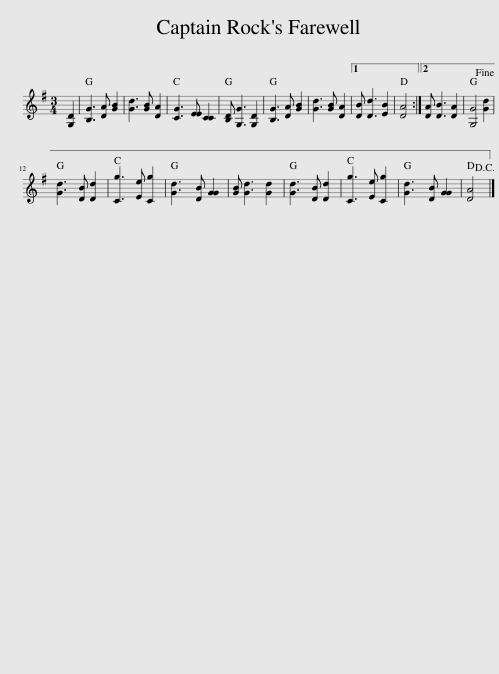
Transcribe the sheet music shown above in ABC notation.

X:1
L:1/8
M:3/4
I:linebreak $
K:G
V:1 treble
V:1
 [G,D]2 | [B,G]3 [DA] [GB]2 | [Gd]3 [GB] [DA]2 | [CG]3 [EE] [CC]2 | [B,D] [G,G]3 [G,D]2 | %5
 [B,G]3 [DA] [GB]2 | [Gd]3 [GB] [DA]2 |1 [DB] [Dd]3 [EB]2 | [DA]4 :|2 [DA] [DB]3 [DA]2 | %10
 [G,G]4 [Gd]2!fine! |$ [Gd]3 [DB] [Dd]2 | [Cg]3 [Ee] [Cg]2 | [Gd]3 [DB] [GG]2 | [GB] [Gd]3 [Gd]2 | %15
 [Gd]3 [DB] [Dd]2 | [Cg]3 [Ee] [Cg]2 | [Gd]3 [DB] [GG]2 | [DA]4!D.C.! |] %19
